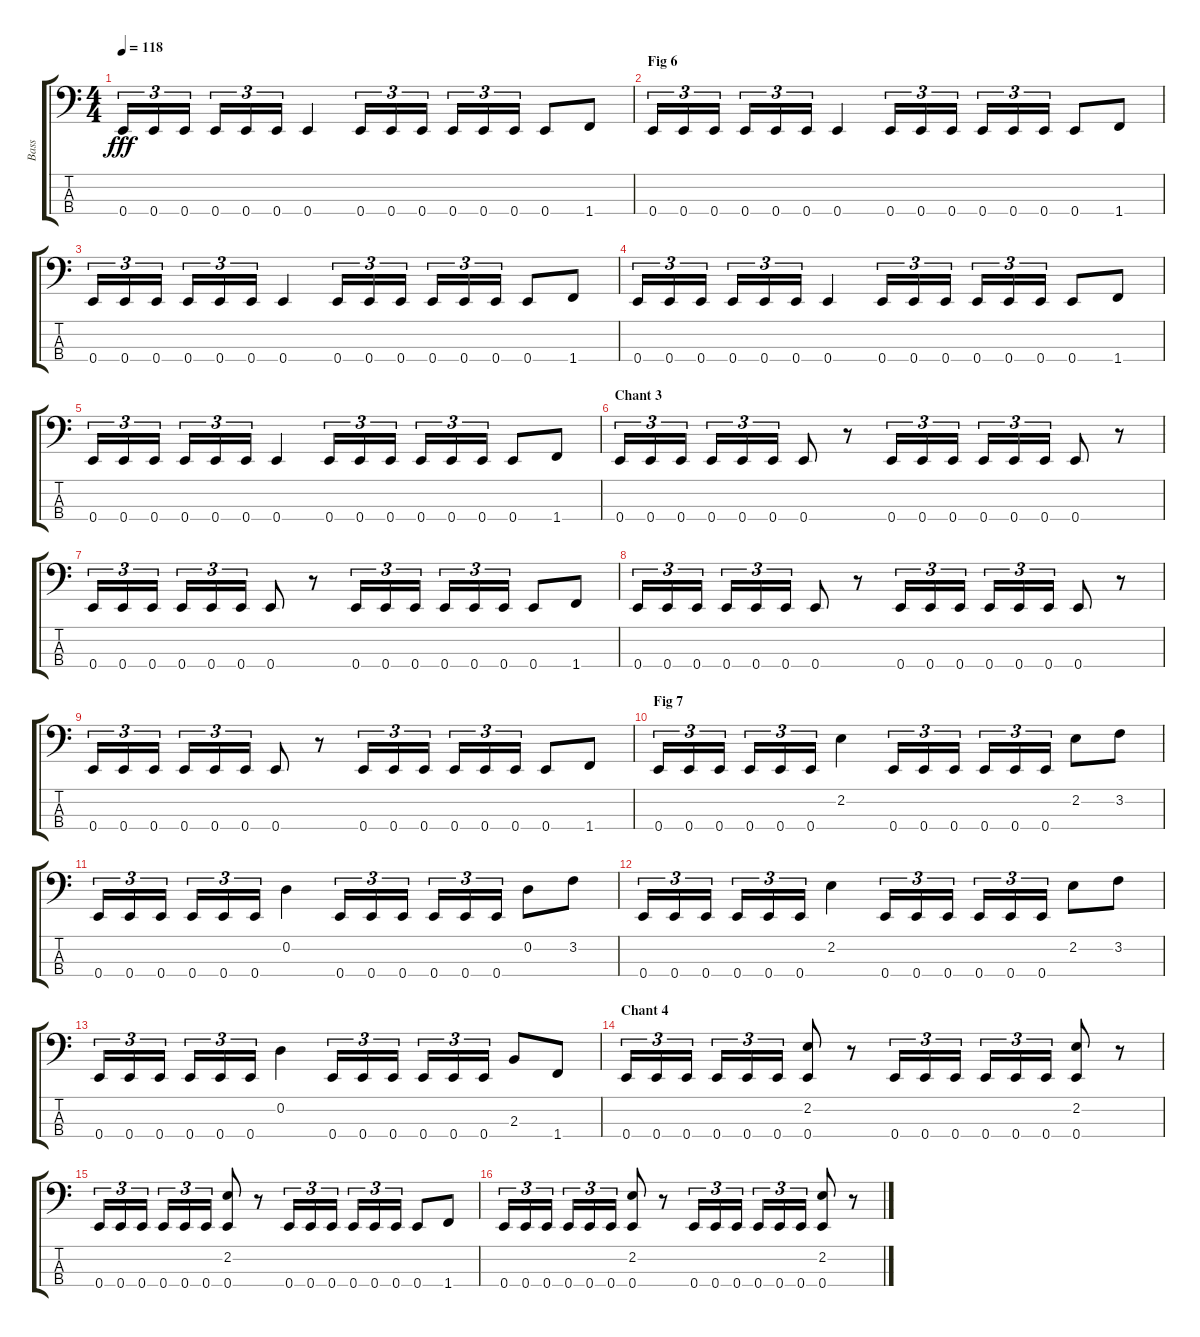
\track ("Bass" "Bass") {instrument electricbasspick}
\staff {score tabs}
\tuning (G2 D2 A1 E1) {hide}
\ts (4 4)
\tempo 118
\clef f4
\ks c
0.4.16{tu (3 2) dy fff} 0.4.16{tu (3 2)} 0.4.16{tu (3 2)} 0.4.16{tu (3 2)} 0.4.16{tu (3 2)} 0.4.16{tu (3 2)} 0.4.4 0.4.16{tu (3 2)} 0.4.16{tu (3 2)} 0.4.16{tu (3 2)} 0.4.16{tu (3 2)} 0.4.16{tu (3 2)} 0.4.16{tu (3 2)} 0.4.8 1.4.8 |
\section ("" "Fig 6")
0.4.16{tu (3 2)} 0.4.16{tu (3 2)} 0.4.16{tu (3 2)} 0.4.16{tu (3 2)} 0.4.16{tu (3 2)} 0.4.16{tu (3 2)} 0.4.4 0.4.16{tu (3 2)} 0.4.16{tu (3 2)} 0.4.16{tu (3 2)} 0.4.16{tu (3 2)} 0.4.16{tu (3 2)} 0.4.16{tu (3 2)} 0.4.8 1.4.8 |
0.4.16{tu (3 2)} 0.4.16{tu (3 2)} 0.4.16{tu (3 2)} 0.4.16{tu (3 2)} 0.4.16{tu (3 2)} 0.4.16{tu (3 2)} 0.4.4 0.4.16{tu (3 2)} 0.4.16{tu (3 2)} 0.4.16{tu (3 2)} 0.4.16{tu (3 2)} 0.4.16{tu (3 2)} 0.4.16{tu (3 2)} 0.4.8 1.4.8 |
0.4.16{tu (3 2)} 0.4.16{tu (3 2)} 0.4.16{tu (3 2)} 0.4.16{tu (3 2)} 0.4.16{tu (3 2)} 0.4.16{tu (3 2)} 0.4.4 0.4.16{tu (3 2)} 0.4.16{tu (3 2)} 0.4.16{tu (3 2)} 0.4.16{tu (3 2)} 0.4.16{tu (3 2)} 0.4.16{tu (3 2)} 0.4.8 1.4.8 |
0.4.16{tu (3 2)} 0.4.16{tu (3 2)} 0.4.16{tu (3 2)} 0.4.16{tu (3 2)} 0.4.16{tu (3 2)} 0.4.16{tu (3 2)} 0.4.4 0.4.16{tu (3 2)} 0.4.16{tu (3 2)} 0.4.16{tu (3 2)} 0.4.16{tu (3 2)} 0.4.16{tu (3 2)} 0.4.16{tu (3 2)} 0.4.8 1.4.8 |
\section ("" "Chant 3")
0.4.16{tu (3 2)} 0.4.16{tu (3 2)} 0.4.16{tu (3 2)} 0.4.16{tu (3 2)} 0.4.16{tu (3 2)} 0.4.16{tu (3 2)} 0.4.8 r.8 0.4.16{tu (3 2)} 0.4.16{tu (3 2)} 0.4.16{tu (3 2)} 0.4.16{tu (3 2)} 0.4.16{tu (3 2)} 0.4.16{tu (3 2)} 0.4.8 r.8 |
0.4.16{tu (3 2)} 0.4.16{tu (3 2)} 0.4.16{tu (3 2)} 0.4.16{tu (3 2)} 0.4.16{tu (3 2)} 0.4.16{tu (3 2)} 0.4.8 r.8 0.4.16{tu (3 2)} 0.4.16{tu (3 2)} 0.4.16{tu (3 2)} 0.4.16{tu (3 2)} 0.4.16{tu (3 2)} 0.4.16{tu (3 2)} 0.4.8 1.4.8 |
0.4.16{tu (3 2)} 0.4.16{tu (3 2)} 0.4.16{tu (3 2)} 0.4.16{tu (3 2)} 0.4.16{tu (3 2)} 0.4.16{tu (3 2)} 0.4.8 r.8 0.4.16{tu (3 2)} 0.4.16{tu (3 2)} 0.4.16{tu (3 2)} 0.4.16{tu (3 2)} 0.4.16{tu (3 2)} 0.4.16{tu (3 2)} 0.4.8 r.8 |
0.4.16{tu (3 2)} 0.4.16{tu (3 2)} 0.4.16{tu (3 2)} 0.4.16{tu (3 2)} 0.4.16{tu (3 2)} 0.4.16{tu (3 2)} 0.4.8 r.8 0.4.16{tu (3 2)} 0.4.16{tu (3 2)} 0.4.16{tu (3 2)} 0.4.16{tu (3 2)} 0.4.16{tu (3 2)} 0.4.16{tu (3 2)} 0.4.8 1.4.8 |
\section ("" "Fig 7")
0.4.16{tu (3 2)} 0.4.16{tu (3 2)} 0.4.16{tu (3 2)} 0.4.16{tu (3 2)} 0.4.16{tu (3 2)} 0.4.16{tu (3 2)} 2.2.4 0.4.16{tu (3 2)} 0.4.16{tu (3 2)} 0.4.16{tu (3 2)} 0.4.16{tu (3 2)} 0.4.16{tu (3 2)} 0.4.16{tu (3 2)} 2.2.8 3.2.8 |
0.4.16{tu (3 2)} 0.4.16{tu (3 2)} 0.4.16{tu (3 2)} 0.4.16{tu (3 2)} 0.4.16{tu (3 2)} 0.4.16{tu (3 2)} 0.2.4 0.4.16{tu (3 2)} 0.4.16{tu (3 2)} 0.4.16{tu (3 2)} 0.4.16{tu (3 2)} 0.4.16{tu (3 2)} 0.4.16{tu (3 2)} 0.2.8 3.2.8 |
0.4.16{tu (3 2)} 0.4.16{tu (3 2)} 0.4.16{tu (3 2)} 0.4.16{tu (3 2)} 0.4.16{tu (3 2)} 0.4.16{tu (3 2)} 2.2.4 0.4.16{tu (3 2)} 0.4.16{tu (3 2)} 0.4.16{tu (3 2)} 0.4.16{tu (3 2)} 0.4.16{tu (3 2)} 0.4.16{tu (3 2)} 2.2.8 3.2.8 |
0.4.16{tu (3 2)} 0.4.16{tu (3 2)} 0.4.16{tu (3 2)} 0.4.16{tu (3 2)} 0.4.16{tu (3 2)} 0.4.16{tu (3 2)} 0.2.4 0.4.16{tu (3 2)} 0.4.16{tu (3 2)} 0.4.16{tu (3 2)} 0.4.16{tu (3 2)} 0.4.16{tu (3 2)} 0.4.16{tu (3 2)} 2.3.8 1.4.8 |
\section ("" "Chant 4")
0.4.16{tu (3 2)} 0.4.16{tu (3 2)} 0.4.16{tu (3 2)} 0.4.16{tu (3 2)} 0.4.16{tu (3 2)} 0.4.16{tu (3 2)} (2.2 0.4).8 r.8 0.4.16{tu (3 2)} 0.4.16{tu (3 2)} 0.4.16{tu (3 2)} 0.4.16{tu (3 2)} 0.4.16{tu (3 2)} 0.4.16{tu (3 2)} (2.2 0.4).8 r.8 |
0.4.16{tu (3 2)} 0.4.16{tu (3 2)} 0.4.16{tu (3 2)} 0.4.16{tu (3 2)} 0.4.16{tu (3 2)} 0.4.16{tu (3 2)} (2.2 0.4).8 r.8 0.4.16{tu (3 2)} 0.4.16{tu (3 2)} 0.4.16{tu (3 2)} 0.4.16{tu (3 2)} 0.4.16{tu (3 2)} 0.4.16{tu (3 2)} 0.4.8 1.4.8 |
0.4.16{tu (3 2)} 0.4.16{tu (3 2)} 0.4.16{tu (3 2)} 0.4.16{tu (3 2)} 0.4.16{tu (3 2)} 0.4.16{tu (3 2)} (2.2 0.4).8 r.8 0.4.16{tu (3 2)} 0.4.16{tu (3 2)} 0.4.16{tu (3 2)} 0.4.16{tu (3 2)} 0.4.16{tu (3 2)} 0.4.16{tu (3 2)} (2.2 0.4).8 r.8
